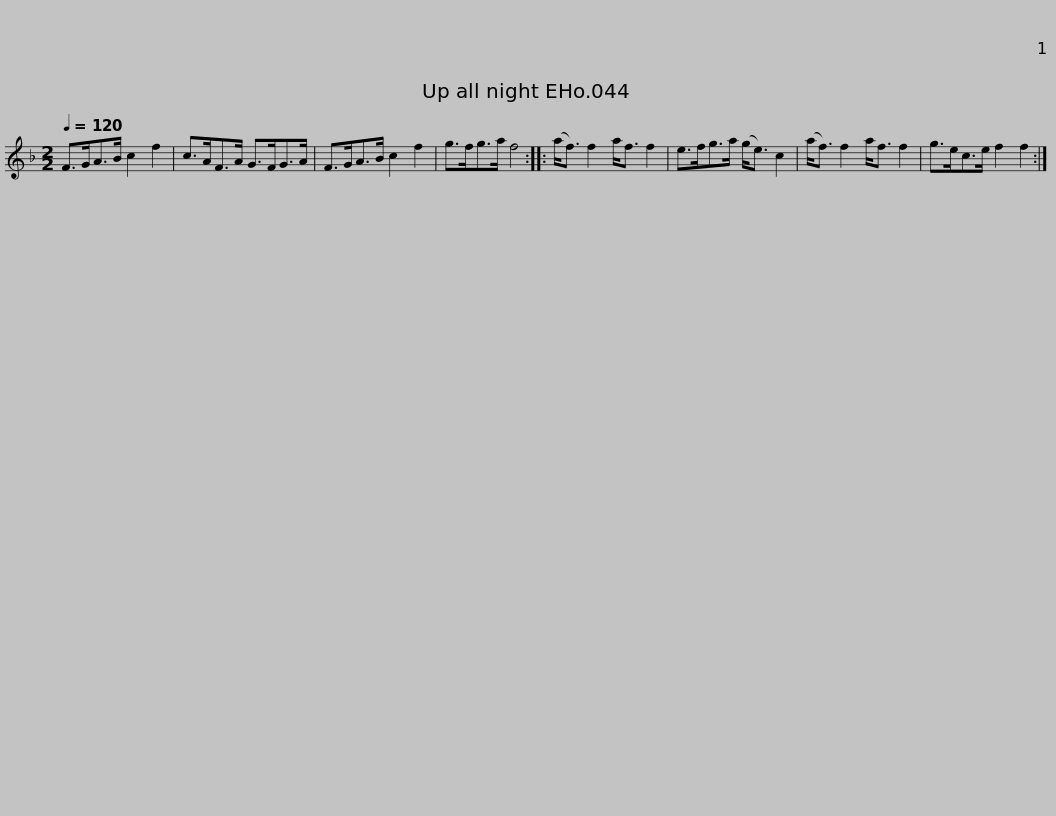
X:1
L:1/8
Q:1/4=120
M:2/2
I:linebreak $
K:F
V:1 treble
V:1
 F>GA>B c2 f2 | c>AF>A G>FG>A | F>GA>B c2 f2 | g>fg>a f4 :: (a<f) f2 a<f f2 |$ %5
 e>fg>a (g<e) c2 | (a<f) f2 a<f f2 | g>ec>e f2 f2 :| %8
